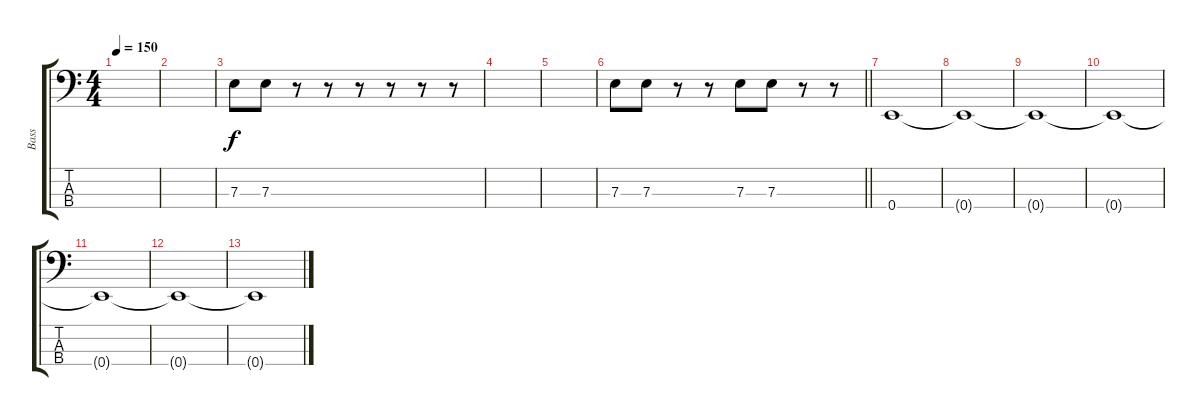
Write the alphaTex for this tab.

\track ("Bass" "Bass") {instrument electricbassfinger}
\staff {score tabs}
\tuning (G2 D2 A1 E1) {hide}
\ts (4 4)
\tempo 150
\clef f4
\ks c
|
|
7.3.8 7.3.8 r.8 r.8 r.8 r.8 r.8 r.8 |
|
|
\barLineRight lightlight
7.3.8 7.3.8 r.8 r.8 7.3.8 7.3.8 r.8 r.8 |
0.4.1 |
0.4{t}.1 |
0.4{t}.1 |
0.4{t}.1 |
0.4{t}.1{volume 0} |
0.4{t}.1 |
0.4{t}.1
